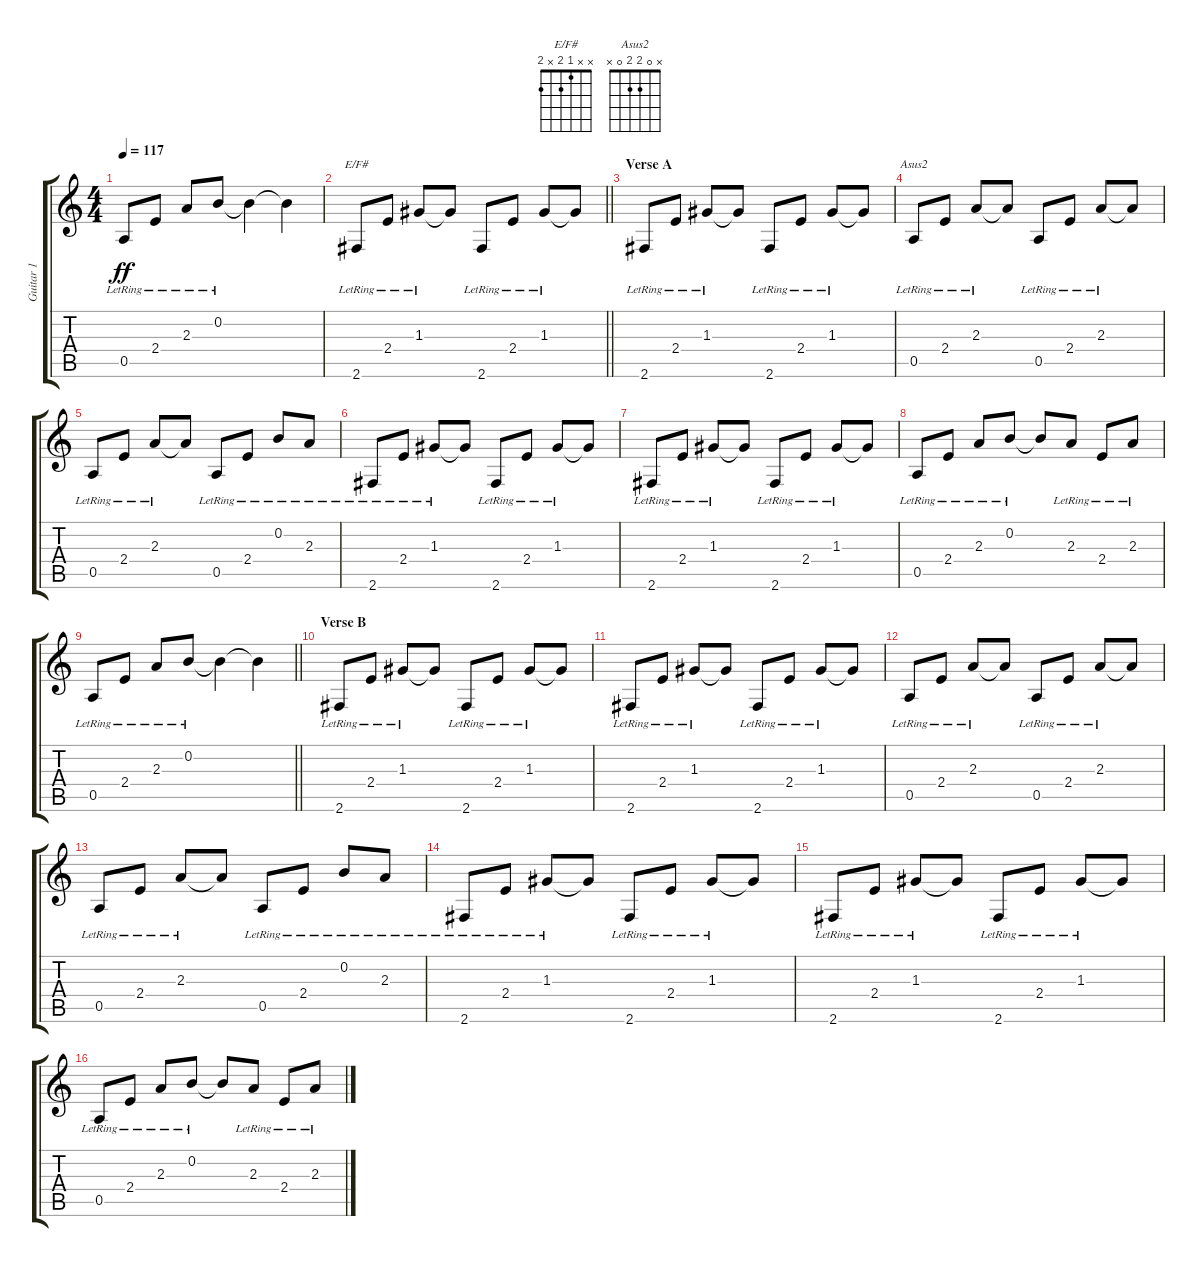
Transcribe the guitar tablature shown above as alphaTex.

\track ("Guitar 1" "Guitar 1") {instrument electricguitarclean}
\staff {score tabs}
\tuning (E4 B3 G3 D3 A2 E2) {hide}
\chord ("E/F#" x x 1 2 x 2)
\chord ("Asus2" x 0 2 2 0 x)
\ts (4 4)
\tempo 117
\clef g2
\ks c
0.5{lr}.8{dy ff} 2.4{lr}.8 2.3{lr}.8 0.2{lr}.8 0.2{t}.4 0.2{t}.4 |
\barLineRight lightlight
2.6{lr}.8{ch "E/F#"} 2.4{lr}.8 1.3{lr}.8 1.3{t}.8 2.6{lr}.8 2.4{lr}.8 1.3{lr}.8 1.3{t}.8 |
\section ("" "Verse A")
2.6{lr}.8 2.4{lr}.8 1.3{lr}.8 1.3{t}.8 2.6{lr}.8 2.4{lr}.8 1.3{lr}.8 1.3{t}.8 |
0.5{lr}.8{ch "Asus2"} 2.4{lr}.8 2.3{lr}.8 2.3{t}.8 0.5{lr}.8 2.4{lr}.8 2.3{lr}.8 2.3{t}.8 |
0.5{lr}.8 2.4{lr}.8 2.3{lr}.8 2.3{t}.8 0.5{lr}.8 2.4{lr}.8 0.2{lr}.8 2.3{lr}.8 |
2.6{lr}.8 2.4{lr}.8 1.3{lr}.8 1.3{t}.8 2.6{lr}.8 2.4{lr}.8 1.3{lr}.8 1.3{t}.8 |
2.6{lr}.8 2.4{lr}.8 1.3{lr}.8 1.3{t}.8 2.6{lr}.8 2.4{lr}.8 1.3{lr}.8 1.3{t}.8 |
0.5{lr}.8 2.4{lr}.8 2.3{lr}.8 0.2{lr}.8 0.2{t}.8 2.3{lr}.8 2.4{lr}.8 2.3{lr}.8 |
\barLineRight lightlight
0.5{lr}.8 2.4{lr}.8 2.3{lr}.8 0.2{lr}.8 0.2{t}.4 0.2{t}.4 |
\section ("" "Verse B")
2.6{lr}.8 2.4{lr}.8 1.3{lr}.8 1.3{t}.8 2.6{lr}.8 2.4{lr}.8 1.3{lr}.8 1.3{t}.8 |
2.6{lr}.8 2.4{lr}.8 1.3{lr}.8 1.3{t}.8 2.6{lr}.8 2.4{lr}.8 1.3{lr}.8 1.3{t}.8 |
0.5{lr}.8 2.4{lr}.8 2.3{lr}.8 2.3{t}.8 0.5{lr}.8 2.4{lr}.8 2.3{lr}.8 2.3{t}.8 |
0.5{lr}.8 2.4{lr}.8 2.3{lr}.8 2.3{t}.8 0.5{lr}.8 2.4{lr}.8 0.2{lr}.8 2.3{lr}.8 |
2.6{lr}.8 2.4{lr}.8 1.3{lr}.8 1.3{t}.8 2.6{lr}.8 2.4{lr}.8 1.3{lr}.8 1.3{t}.8 |
2.6{lr}.8 2.4{lr}.8 1.3{lr}.8 1.3{t}.8 2.6{lr}.8 2.4{lr}.8 1.3{lr}.8 1.3{t}.8 |
0.5{lr}.8 2.4{lr}.8 2.3{lr}.8 0.2{lr}.8 0.2{t}.8 2.3{lr}.8 2.4{lr}.8 2.3{lr}.8
